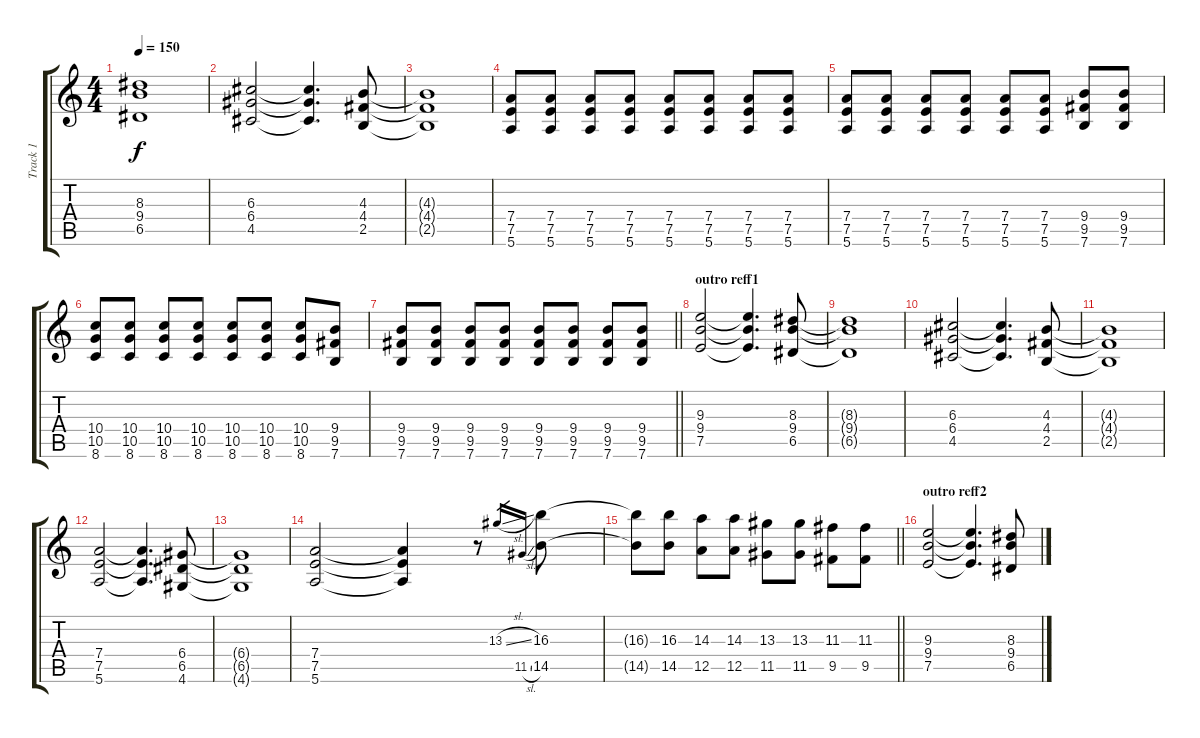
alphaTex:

\track ("Track 1" "Track 1") {instrument overdrivenguitar}
\staff {score tabs}
\tuning (E4 B3 G3 D3 A2 E2) {hide}
\ts (4 4)
\tempo 150
\clef g2
\ks c
(8.3{t} 9.4{t} 6.5{t}).1{dy f} |
(6.3 6.4 4.5).2 (6.3{t} 6.4{t} 4.5{t}).4{d} (4.3 4.4 2.5).8 |
(4.3{t} 4.4{t} 2.5{t}).1 |
(7.4 7.5 5.6).8 (7.4 7.5 5.6).8 (7.4 7.5 5.6).8 (7.4 7.5 5.6).8 (7.4 7.5 5.6).8 (7.4 7.5 5.6).8 (7.4 7.5 5.6).8 (7.4 7.5 5.6).8 |
(7.4 7.5 5.6).8 (7.4 7.5 5.6).8 (7.4 7.5 5.6).8 (7.4 7.5 5.6).8 (7.4 7.5 5.6).8 (7.4 7.5 5.6).8 (9.4 9.5 7.6).8 (9.4 9.5 7.6).8 |
(10.4 10.5 8.6).8 (10.4 10.5 8.6).8 (10.4 10.5 8.6).8 (10.4 10.5 8.6).8 (10.4 10.5 8.6).8 (10.4 10.5 8.6).8 (10.4 10.5 8.6).8 (9.4 9.5 7.6).8 |
\barLineRight lightlight
(9.4 9.5 7.6).8 (9.4 9.5 7.6).8 (9.4 9.5 7.6).8 (9.4 9.5 7.6).8 (9.4 9.5 7.6).8 (9.4 9.5 7.6).8 (9.4 9.5 7.6).8 (9.4 9.5 7.6).8 |
\section ("" "outro reff1")
(9.3 9.4 7.5).2 (9.3{t} 9.4{t} 7.5{t}).4{d} (8.3 9.4 6.5).8 |
(8.3{t} 9.4{t} 6.5{t}).1 |
(6.3 6.4 4.5).2 (6.3{t} 6.4{t} 4.5{t}).4{d} (4.3 4.4 2.5).8 |
(4.3{t} 4.4{t} 2.5{t}).1 |
(7.4 7.5 5.6).2 (7.4{t} 7.5{t} 5.6{t}).4{d} (6.4 6.5 4.6).8 |
(6.4{t} 6.5{t} 4.6{t}).1 |
(7.4 7.5 5.6).2 (7.4{t} 7.5{t} 5.6{t}).4 r.8 13.3{sl}.16{gr} 11.5{sl}.16{gr} (16.3 14.5).8 |
\barLineRight lightlight
(16.3{t} 14.5{t}).8 (16.3 14.5).8 (14.3 12.5).8 (14.3 12.5).8 (13.3 11.5).8 (13.3 11.5).8 (11.3 9.5).8 (11.3 9.5).8 |
\section ("" "outro reff2")
(9.3 9.4 7.5).2 (9.3{t} 9.4{t} 7.5{t}).4{d} (8.3 9.4 6.5).8
